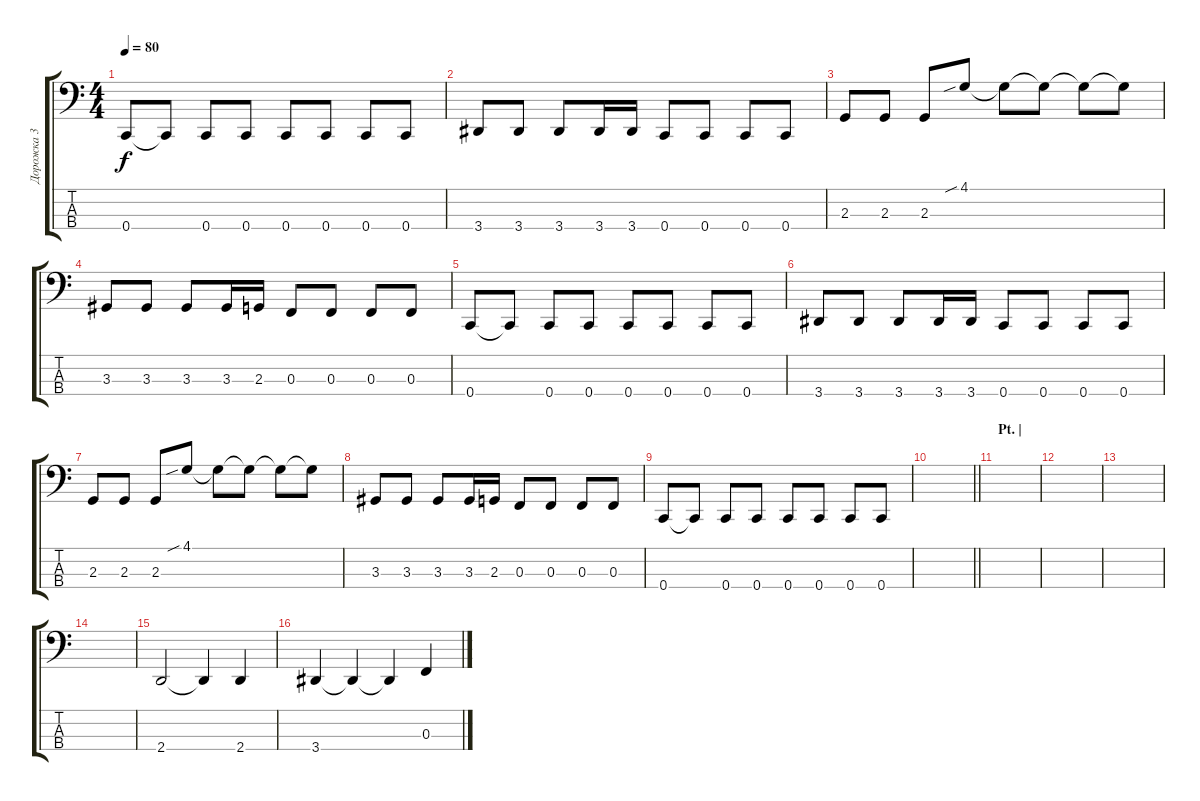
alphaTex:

\track ("Дорожка 3" "Дорожка 3") {instrument synthbass2}
\staff {score tabs}
\tuning (Eb2 Bb1 F1 C1) {hide}
\ts (4 4)
\tempo 80
\clef f4
\ks c
0.4.8{dy f} 0.4{t}.8 0.4.8 0.4.8 0.4.8 0.4.8 0.4.8 0.4.8 |
3.4.8 3.4.8 3.4.8 3.4.16 3.4.16 0.4.8 0.4.8 0.4.8 0.4.8 |
2.3.8 2.3.8 2.3.8 4.1{sib}.8 4.1{t}.8 4.1{t}.8 4.1{t}.8 4.1{t}.8 |
3.3.8 3.3.8 3.3.8 3.3.16 2.3.16 0.3.8 0.3.8 0.3.8 0.3.8 |
0.4.8 0.4{t}.8 0.4.8 0.4.8 0.4.8 0.4.8 0.4.8 0.4.8 |
3.4.8 3.4.8 3.4.8 3.4.16 3.4.16 0.4.8 0.4.8 0.4.8 0.4.8 |
2.3.8 2.3.8 2.3.8 4.1{sib}.8 4.1{t}.8 4.1{t}.8 4.1{t}.8 4.1{t}.8 |
3.3.8 3.3.8 3.3.8 3.3.16 2.3.16 0.3.8 0.3.8 0.3.8 0.3.8 |
0.4.8 0.4{t}.8 0.4.8 0.4.8 0.4.8 0.4.8 0.4.8 0.4.8 |
\barLineRight lightlight
|
\section ("" "Pt. |")
|
|
|
|
2.4.2 2.4{t}.4 2.4.4 |
3.4.4 3.4{t}.4 3.4{t}.4 0.3.4
